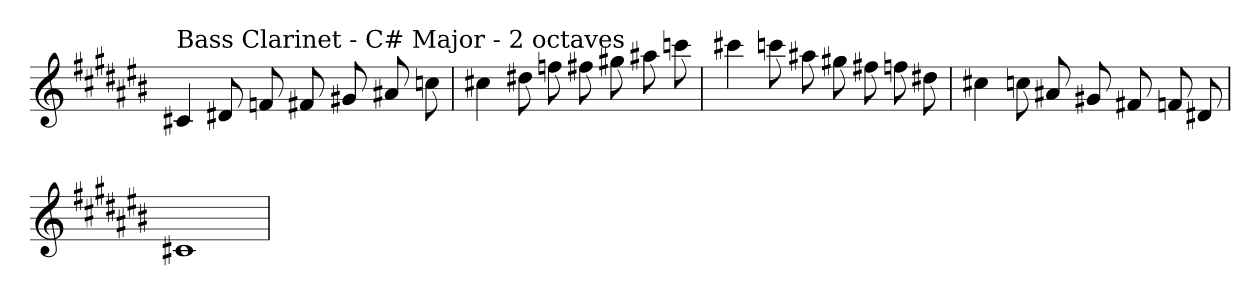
**kern
*part1
*staff1
*clefG2
*k[f#c#g#d#a#e#b#]
*C#:
=
!LO:TX:a:t=Bass Clarinet - C# Major - 2 octaves
4c#X
8d#X
8f
8f#X
8g#X
8a#X
8cc
=
4cc#X
8dd#X
8ff
8ff#X
8gg#X
8aa#X
8ccc
=
4ccc#X
8ccc
8aa#X
8gg#X
8ff#X
8ff
8dd#X
=
4cc#X
8cc
8a#X
8g#X
8f#X
8f
8d#X
=
1c#X
=
*-
